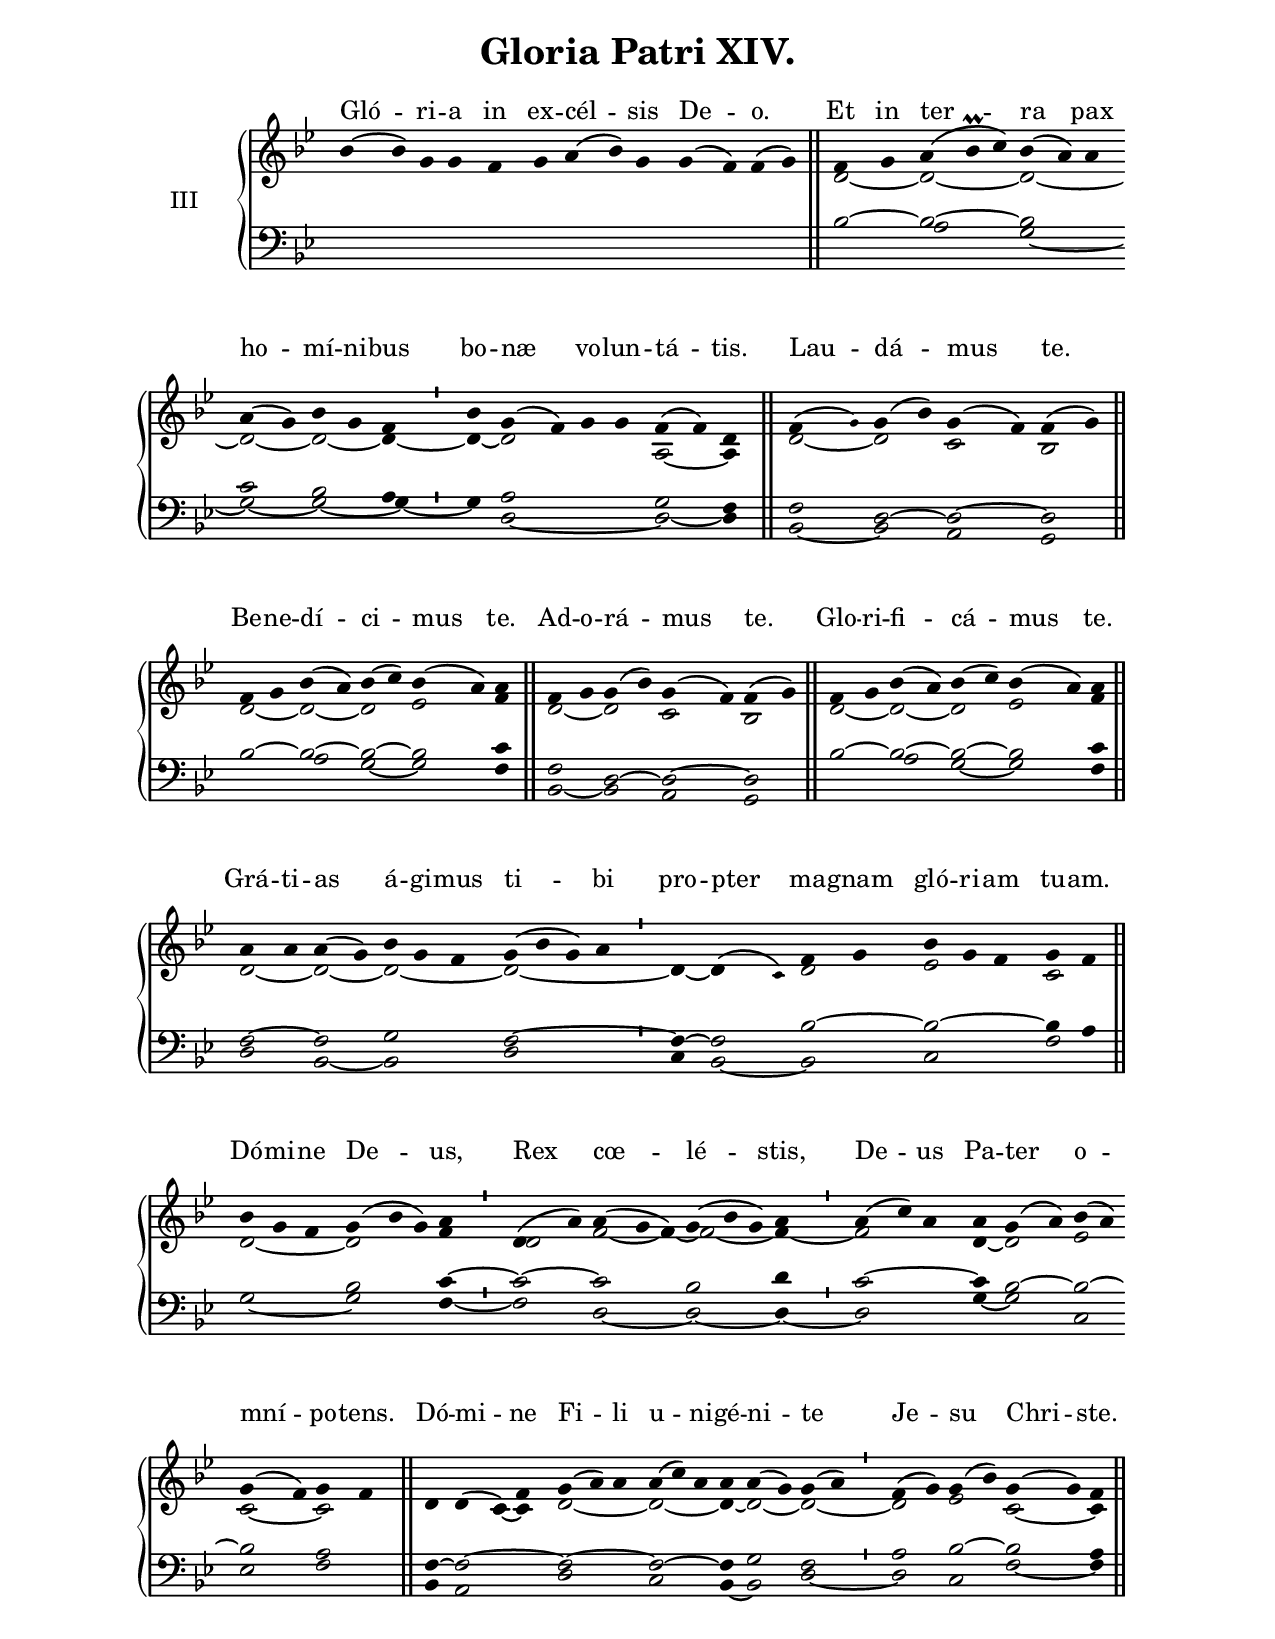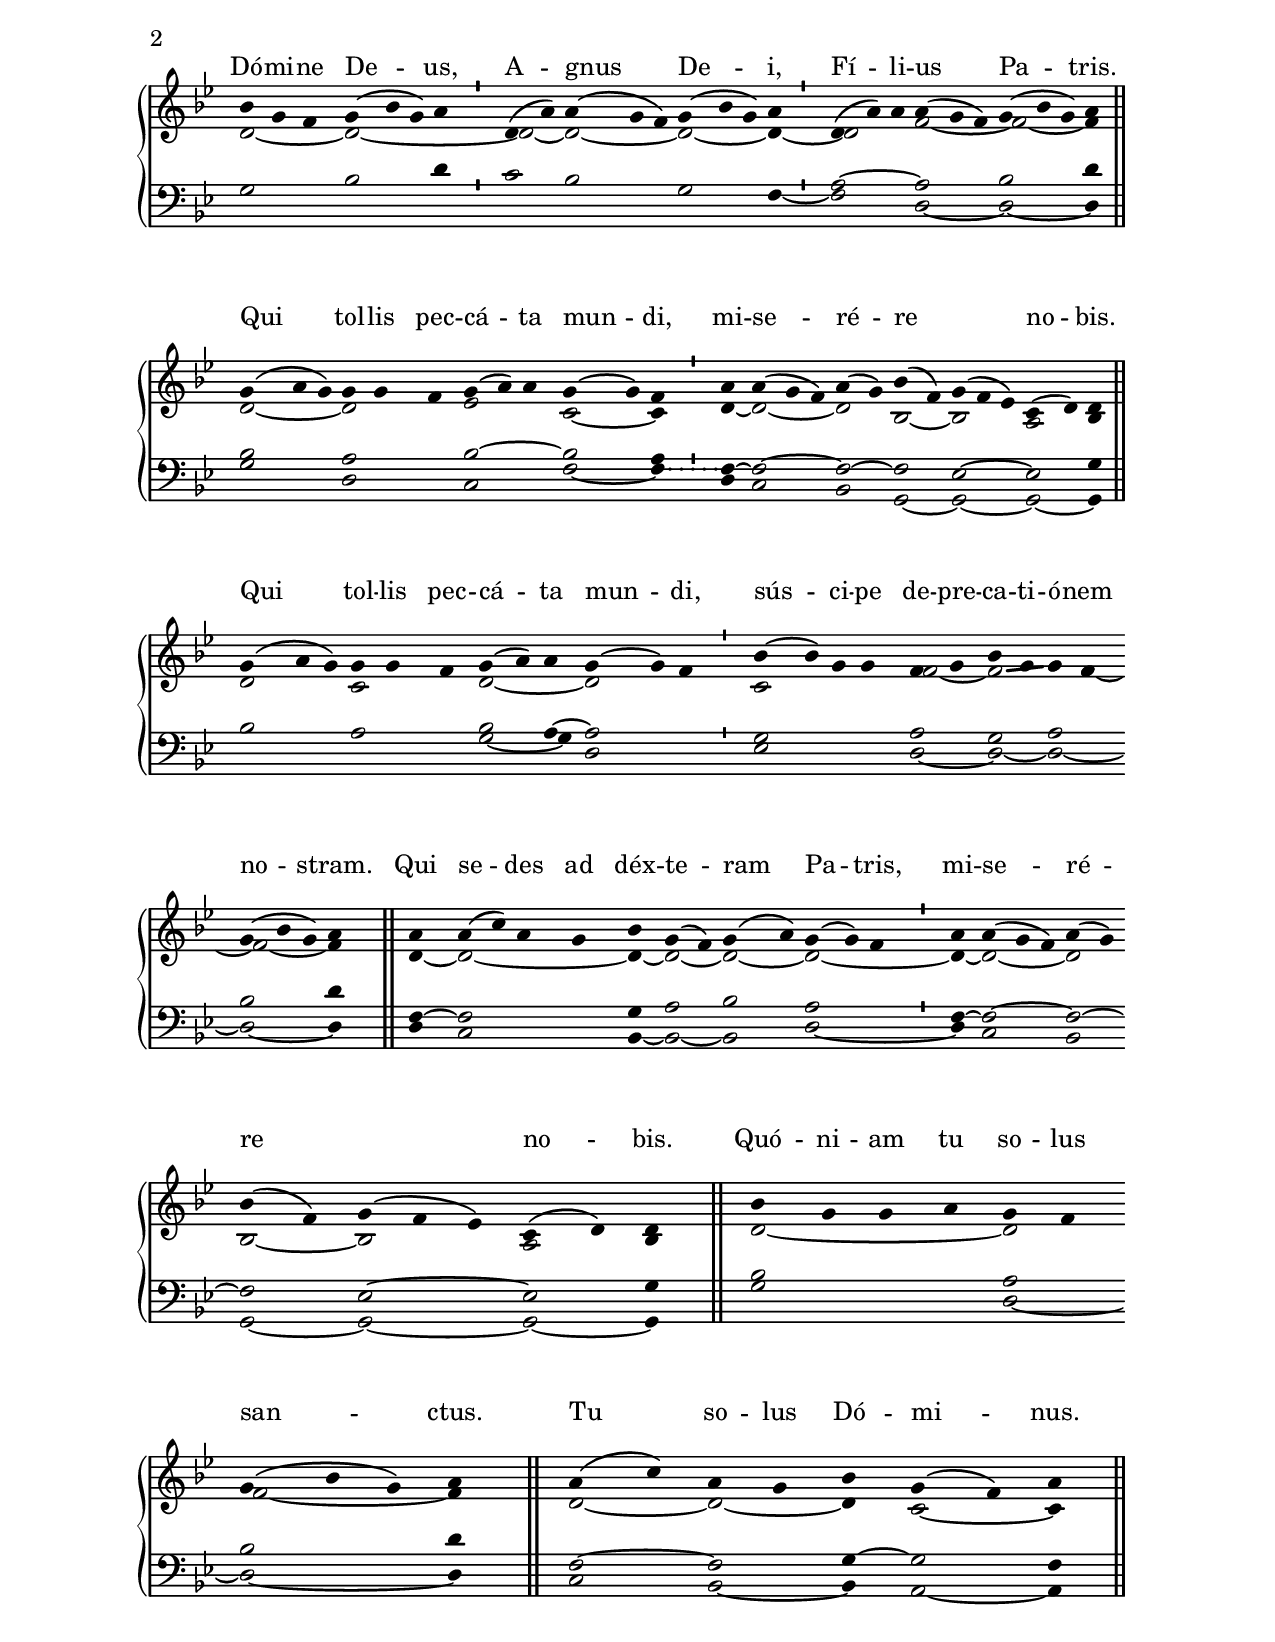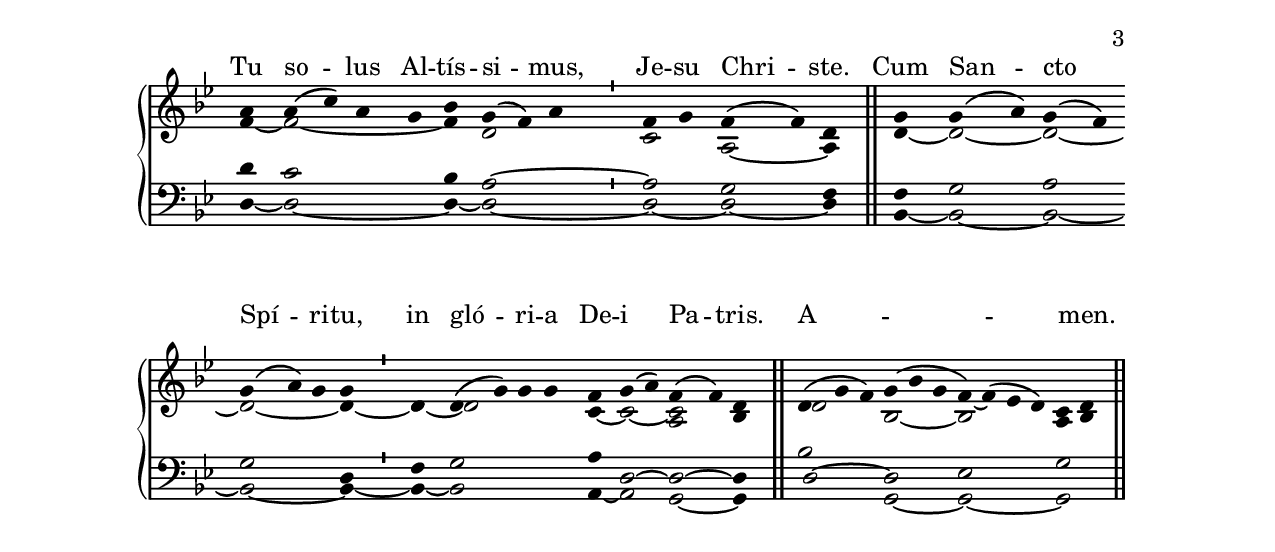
\version "2.18"
\include "gregorian.ly"
\include "noh2.ily"

%Page reference: page v.79
%(volume.page)

global = {
 \key d \phrygian
 \cadenzaOn
 \override Glissando #'thickness = #2.0
}

\header {
  title = \markup \center-column {"Gloria Patri XIV." \vspace #1 }
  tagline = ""
  composer = ""
}

\paper {
 #(include-special-characters)
  oddHeaderMarkup = \markup \fill-line {
    \line {}
    \center-column {
      \on-the-fly #first-page     " "
      \on-the-fly #not-first-page ""
    }
    \line { \on-the-fly #print-page-number-check-first \fromproperty #'page:page-number-string }
  }
  evenHeaderMarkup = \markup \fill-line {
    \line { \on-the-fly #print-page-number-check-first \fromproperty #'page:page-number-string }
    \center-column { "" }
    \line {}
  }
}

chantText = \lyricmode {
Gló -- ri -- a in ex -- cél -- sis De -- o. 
Et in ter -- ra pax ho -- mí -- ni -- bus bo -- næ vo -- lun -- tá -- tis. 
Lau -- dá -- mus te. 
Be -- ne -- dí -- ci -- mus te. 
Ad -- o -- rá -- mus te. 
Glo -- ri -- fi -- cá -- mus te. 
Grá -- ti -- as á -- gi -- mus ti -- bi pro -- pter ma -- gnam gló -- ri -- am tu -- am. 
Dó -- mi -- ne De -- us, Rex cœ -- lé -- stis, De -- us Pa -- ter o -- mní -- po -- tens. 
Dó -- mi -- ne Fi -- li u -- ni -- gé -- ni -- te Je -- su Chri -- ste. 
Dó -- mi -- ne De -- us, A -- gnus De -- i, Fí -- li -- us Pa -- tris. 
Qui tol -- lis pec -- cá -- ta mun -- di, mi -- se -- ré -- re _ no -- bis. 
Qui tol -- lis pec -- cá -- ta mun -- di, sús -- ci -- pe de -- pre -- ca -- ti -- ó -- nem no -- stram. 
Qui se -- des ad déx -- te -- ram Pa -- tris, mi -- se -- ré -- re _ no -- bis. 
Quó -- ni -- am tu so -- lus san -- ctus. 
Tu so -- lus Dó -- mi -- nus. 
Tu so -- lus Al -- tís -- si -- mus, Je -- su Chri -- ste. 
Cum San -- cto Spí -- ri -- tu, in gló -- ri -- a De -- i Pa -- tris. 
A -- _ _ men. }

chantMusic = {
\tieDown   bes'4 ( bes'4) g'4 g'4 f'4 g'4 a'4 ( bes'4) g'4 g'4 ( f'4) f'4 ( g'4) \finalis
 f'4 g'4 a'4 ( bes'\prall c''4) bes'4 ( a'4) a'4 \forceBreak
 a'4 ( g'4) bes'4 g'4 f'4 \divisioMinima
 bes'4 g'4 ( f'4) g'4 g'4 f'4 ( f'4) d'4 \finalis
 f'4 ( \once \tweak #'font-size #-4 g' ) g'4 ( bes'4) g'4 ( f'4) f'4 ( g'4) \finalis
 \forceBreak
 f'4 g'4 bes'4 ( a'4) bes'4 ( c''4) bes'4 ( a'4) a'4 \finalis
 f'4 g'4 g'4 ( bes'4) g'4 ( f'4) f'4 ( g'4) \finalis
 f'4 g'4 bes'4 ( a'4) bes'4 ( c''4) bes'4 ( a'4) a'4 \finalis
 \forceBreak
 a'4 a'4 a'4 ( g'4) bes'4 g'4 f'4 g'4 ( bes'4 g'4) a'4 \divisioMinima
 d'4 d'4 ( \once \tweak #'font-size #-4 c' ) f'4 g'4 bes'4 g'4 f'4 g'4 f'4 \finalis
 \forceBreak
 bes'4 g'4 f'4 g'4 ( bes'4 g'4) a'4 \divisioMinima
 d'4 ( a'4) a'4 ( g'4 f'4) g'4 ( bes'4 g'4) a'4 \divisioMinima
 a'4 ( c''4) a'4 a'4 g'4 ( a'4) bes'4 ( a'4) \forceBreak
 g'4 ( f'4) g'4 f'4 \finalis
 d'4 d'4 ( c'4) f'4 g'4 ( a'4) a'4 a'4 ( c''4) a'4 a'4 a'4 ( g'4) g'4 ( a'4) \divisioMinima
 f'4 ( g'4) g'4 ( bes'4) g'4 ( g'4) f'4 \finalis
 \forceBreak
 bes'4 g'4 f'4 g'4 ( bes'4 g'4) a'4 \divisioMinima
 d'4 ( a'4) a'4 ( g'4 f'4) g'4 ( bes'4 g'4) a'4 \divisioMinima
 d'4 ( a'4) a'4 a'4 ( g'4 f'4) g'4 ( bes'4 g'4) a'4 \finalis
 \forceBreak
 g'4 ( a'4 g'4) g'4 g'4 f'4 g'4 ( a'4) a'4 g'4 ( g'4) f'4 \divisioMinima
 a'4 a'4 ( g'4 f'4) a'4 ( g'4) bes'4 ( f'4) g'4 ( f'4 ees'4) c'4 ( d'4) d'4 \finalis
 \forceBreak
 g'4 ( a'4 g'4) g'4 g'4 f'4 g'4 ( a'4) a'4 g'4 ( g'4) f'4 \divisioMinima
 bes'4 ( bes'4) g'4 g'4 f'4 g'4 bes'4 g'4 g'4 f'4 \forceBreak
 g'4 ( bes'4 g'4) a'4 \finalis
 a'4 a'4 ( c''4) a'4 g'4 bes'4 g'4 ( f'4) g'4 ( a'4) g'4 ( g'4) f'4 \divisioMinima
 a'4 a'4 ( g'4 f'4) a'4 ( g'4) \forceBreak
 bes'4 ( f'4) g'4 ( f'4 ees'4) c'4 ( d'4) d'4 \finalis
 bes'4 g'4 g'4 a'4 g'4 f'4 \forceBreak
 g'4 ( bes'4 g'4) a'4 \finalis
 a'4 ( c''4) a'4 g'4 bes'4 g'4 ( f'4) a'4 \finalis
 a'4 a'4 ( c''4) a'4 g'4 bes'4 g'4 ( f'4) a'4 \divisioMinima
 f'4 g'4 f'4 ( f'4) d'4 \finalis
 g'4 g'4 ( a'4) g'4 ( f'4) \forceBreak
 g'4 ( a'4) g'4 g'4 \divisioMinima
 d'4 d'4 ( g'4) g'4 g'4 f'4 g'4 ( a'4) f'4 ( f'4) d'4 \finalis
 d'4 ( g'4 f'4) g'4 ( bes'4 g'4 f'4) ~ f'4 ( ees'4 d'4) c'4 d'4 \finalis

}

altoMusic = {
r2*13/2 \finalis
d'2 ~ d'2*3/2 ~ d'2*3/2 ~ d'2 ~ d'2 ~ d'4 ~ \divisioMinima
d'4 ~ d'2*4/2 a2 ~ a4 \finalis
d'2 ~ d'2 c'2 bes2 \finalis
d'2 ~ d'2 ~ d'2 ees'2 f'4 \finalis
d'2 ~ d'2 c'2 bes2 \finalis
d'2 ~ d'2 ~ d'2 ees'2 f'4 \finalis
d'2 ~ d'2 ~ d'2*3/2 ~ d'2*4/2 ~ \divisioMinima
d'4 ~ d'4 r4 d'2 ees'2*3/2 c'2 \finalis
d'2*3/2 ~ d'2*3/2 f'4 \divisioMinima
d'2 f'2 ~ f'4 ~ f'2*3/2 ~ f'4 ~ \divisioMinima
f'2*3/2 d'4 ~ d'2 ees'2 c'2 ~ c'2 \finalis
r2 c'4 ~ c'4 d'2*3/2 ~ d'2*3/2 ~ d'4 ~ d'2 ~ d'2 ~ \divisioMinima
d'2 ees'2 c'2 ~ c'4 \finalis
d'2*3/2 ~ d'2*4/2 ~ \divisioMinima
d'2 ~ d'2*3/2 ~ d'2*3/2 ~ d'4 ~ \divisioMinima
d'2*3/2 f'2*3/2 ~ f'2*3/2 ~ f'4 \finalis
d'2*3/2 ~ d'2*3/2 ees'2*3/2 c'2 ~ c'4 \divisioMinima
d'4 ~ d'2*3/2 ~ d'2 bes2 ~ bes2*3/2 a2 bes4 \finalis
d'2*3/2 c'2*3/2 d'2*3/2 ~ d'2*3/2 \divisioMinima
c'2*4/2 f'2 ~ f'2 -\tweak Glissando.Y-offset #-0.8 \glissando g'4 f'4 ~ f'2*3/2 ~ f'4 \finalis
d'4 ~ d'2*4/2 ~ d'4 ~ d'2 ~ d'2 ~ d'2*3/2 ~ \divisioMinima
d'4 ~ d'2*3/2 ~ d'2 bes2 ~ bes2*3/2 a2 bes4 \finalis
d'2*4/2 ~ d'2 f'2*3/2 ~ f'4 \finalis
d'2 ~ d'2 ~ d'4 c'2 ~ c'4 f'4 ~ f'2*4/2 ~ f'4 d'2*3/2 \divisioMinima
c'2 a2 ~ a4 \finalis
d'4 ~ d'2 ~ d'2 ~ d'2*3/2 ~ d'4 ~ \divisioMinima
d'4 ~ d'2*4/2 c'4 ~ c'2 ~ <c'a >2 bes4 \finalis
d'2*3/2 bes2*3/2 ~ bes2*4/2 a4 bes4 \finalis
}

tenorMusic = {
r2*13/2 \finalis
bes2 ~ bes2*3/2 ~ bes2*3/2 c'2 bes2 a4 \divisioMinima
r4 a2*4/2 g2 f4 \finalis
f2 d2 ~ d2 ~ d2 \finalis
bes2 ~ bes2 ~ bes2 ~ bes2 c'4 \finalis
f2 d2 ~ d2 ~ d2 \finalis
bes2 ~ bes2 ~ bes2 ~ bes2 c'4 \finalis
f2 ~ f2 g2*3/2 f2*4/2 ~ \divisioMinima
f4 ~ f2 bes2 ~ bes2*3/2 ~ bes4 a4 \finalis
r2*3/2 bes2*3/2 c'4 ~ \divisioMinima
c'2 ~ c'2*3/2 bes2*3/2 d'4 \divisioMinima
c'2*3/2 ~ c'4 bes2 ~ bes2 ~ bes2 a2 \finalis
f4 ~ f2*3/2 ~ f2*3/2 ~ f2*3/2 ~ f4 g2 f2 \divisioMinima
a2 bes2 ~ bes2 a4 \finalis
r2*7/2 \divisioMinima
r2*5/2 g2*4/2 \divisioMinima
a2*3/2 ~ a2*3/2 bes2*3/2 d'4 \finalis
bes2*3/2 a2*3/2 bes2*3/2 ~ bes2 a4 \divisioMinima
f4 ~ f2*3/2 ~ f2 ~ f2 ees2*3/2 ~ ees2 g4 \finalis
bes2*3/2 a2*3/2 bes2 a4 ~ a2*3/2 \divisioMinima
g2*4/2 a2 g2 a2 bes2*3/2 d'4 \finalis
f4 ~ f2*4/2 g4 a2 bes2 a2*3/2 \divisioMinima
f4 ~ f2*3/2 ~ f2 ~ f2 ees2*3/2 ~ ees2 g4 \finalis
bes2*4/2 a2 bes2*3/2 d'4 \finalis
f2 ~ f2 g4 ~ g2 f4 \finalis d'4 c'2*4/2 bes4 a2*3/2 ~ \divisioMinima
a2 g2 f4 \finalis
f4 g2 a2 g2*3/2 d4 \divisioMinima
f4 g2*4/2 a4 d2 ~ d2 ~ d4 \finalis
d2*3/2 ~ d2*3/2 ees2*4/2 g2 \finalis
}

bassMusic = {
r2*15/2 a2*3/2 g2*3/2 ~ g2 ~ g2 ~ g4 ~ \divisioMinima
g4 d2*4/2 ~ d2 ~ d4 \finalis
bes,2 ~ bes,2 a,2 g,2 \finalis
r2 a2 g2 ~ g2 f4 \finalis
bes,2 ~ bes,2 a,2 g,2 \finalis
r2 a2 g2 ~ g2 f4 \finalis
d2 bes,2 ~ bes,2*3/2 d2*4/2 \divisioMinima
c4 bes,2 ~ bes,2 c2*3/2 f2 \finalis
g2*3/2 ~ g2*3/2 f4 ~ \divisioMinima
f2 d2*3/2 ~ d2*3/2 ~ d4 ~ \divisioMinima
d2*3/2 g4 ~ g2 c2 ees2 f2 \finalis
bes,4 a,2*3/2 d2*3/2 c2*3/2 bes,4 ~ bes,2 d2 ~ \divisioMinima
d2 c2 f2 ~ f4 \finalis
g2*3/2 bes2*3/2 d'4 \divisioMinima
c'2 bes2*6/2 f4 ~ \divisioMinima
f2*3/2 d2*3/2 ~ d2*3/2 ~ d4 \finalis
g2*3/2 d2*3/2 c2*3/2 f2 ~ f4 \divisioMinima
d4 c2*3/2 bes,2 g,2 ~ g,2*3/2 ~ g,2 ~ g,4 \finalis
r2*6/2 g2 ~ g4 d2*3/2 \divisioMinima
ees2*4/2 d2 ~ d2 ~ d2 ~ d2*3/2 ~ d4 \finalis
d4 c2*4/2 bes,4 ~ bes,2 ~ bes,2 d2*3/2 ~ \divisioMinima
d4 c2*3/2 bes,2 g,2 ~ g,2*3/2 ~ g,2 ~ g,4 \finalis
g2*4/2 d2 ~ d2*3/2 ~ d4 \finalis
c2 bes,2 ~ bes,4 a,2 ~ a,4 \finalis d4 ~ d2*4/2 ~ d4 ~ d2*3/2 ~ \divisioMinima
d2 ~ d2 ~ d4 \finalis
bes,4 ~ bes,2 ~ bes,2 ~ bes,2*3/2 ~ bes,4 ~ \divisioMinima
bes,4 ~ bes,2*4/2 a,4 ~ a,2 g,2 ~ g,4 \finalis
bes2*3/2 g,2*3/2 ~ g,2*4/2 ~ g,2 \finalis
}

voiceLines = {
\voiceLineStyle


s2*176/2
\allowVoiceLineBreak
\voiceLine "down" "down" f2*1/2 f2*1/2


}

\score{
  <<
    \new GrandStaff <<
      \set GrandStaff.autoBeaming = ##f
      \set GrandStaff.instrumentName = \markup \center-column {
        "III"
      }
      \new Staff = up <<
        \new Voice = "chant" {
          \voiceOne \global \chantMusic
        }
        \new Voice {
          \voiceTwo \global \altoMusic
        }
      >>

      \new Staff = down <<
        \clef bass
        \new Voice {
          \voiceOne \global \tenorMusic
        }
        \new Voice {
          \voiceTwo \global \bassMusic
        }
	\new Voice {
        \voiceThree \global \voiceLines
        }
      >>
    >>
    \new Lyrics \lyricsto chant {
      \chantText
    }
  >>
  \layout{
  }
  \midi{
    \tempo 4 = 125
  }
}
